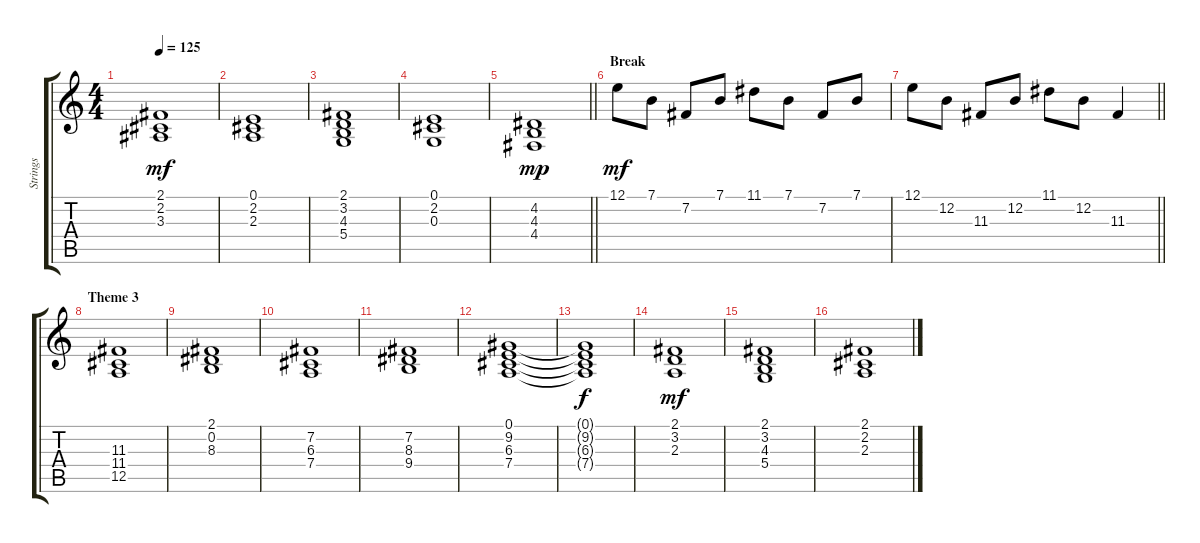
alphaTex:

\track ("Strings" "Strings") {instrument stringensemble1}
\staff {score tabs}
\tuning (E4 B3 G3 D3 A2 E2) {hide}
\ts (4 4)
\tempo 125
\clef g2
\ks c
(2.1 2.2 3.3).1{dy mf} |
(0.1 2.2 2.3).1 |
(2.1 3.2 4.3 5.4).1 |
(0.1 2.2 0.3).1 |
\barLineRight lightlight
(4.2 4.3 4.4).1{dy mp} |
\section ("" "Break")
12.1.8{dy mf} 7.1.8 7.2.8 7.1.8 11.1.8 7.1.8 7.2.8 7.1.8 |
\barLineRight lightlight
12.1.8 12.2.8 11.3.8 12.2.8 11.1.8 12.2.8 11.3.4 |
\section ("" "Theme 3")
(11.3 11.4 12.5).1 |
(2.1 0.2 8.3).1 |
(7.2 6.3 7.4).1 |
(7.2 8.3 9.4).1 |
(0.1 9.2 6.3 7.4).1 |
(0.1{t} 9.2{t} 6.3{t} 7.4{t}).1{dy f} |
(2.1 3.2 2.3).1{dy mf} |
(2.1 3.2 4.3 5.4).1 |
(2.1 2.2 2.3).1
